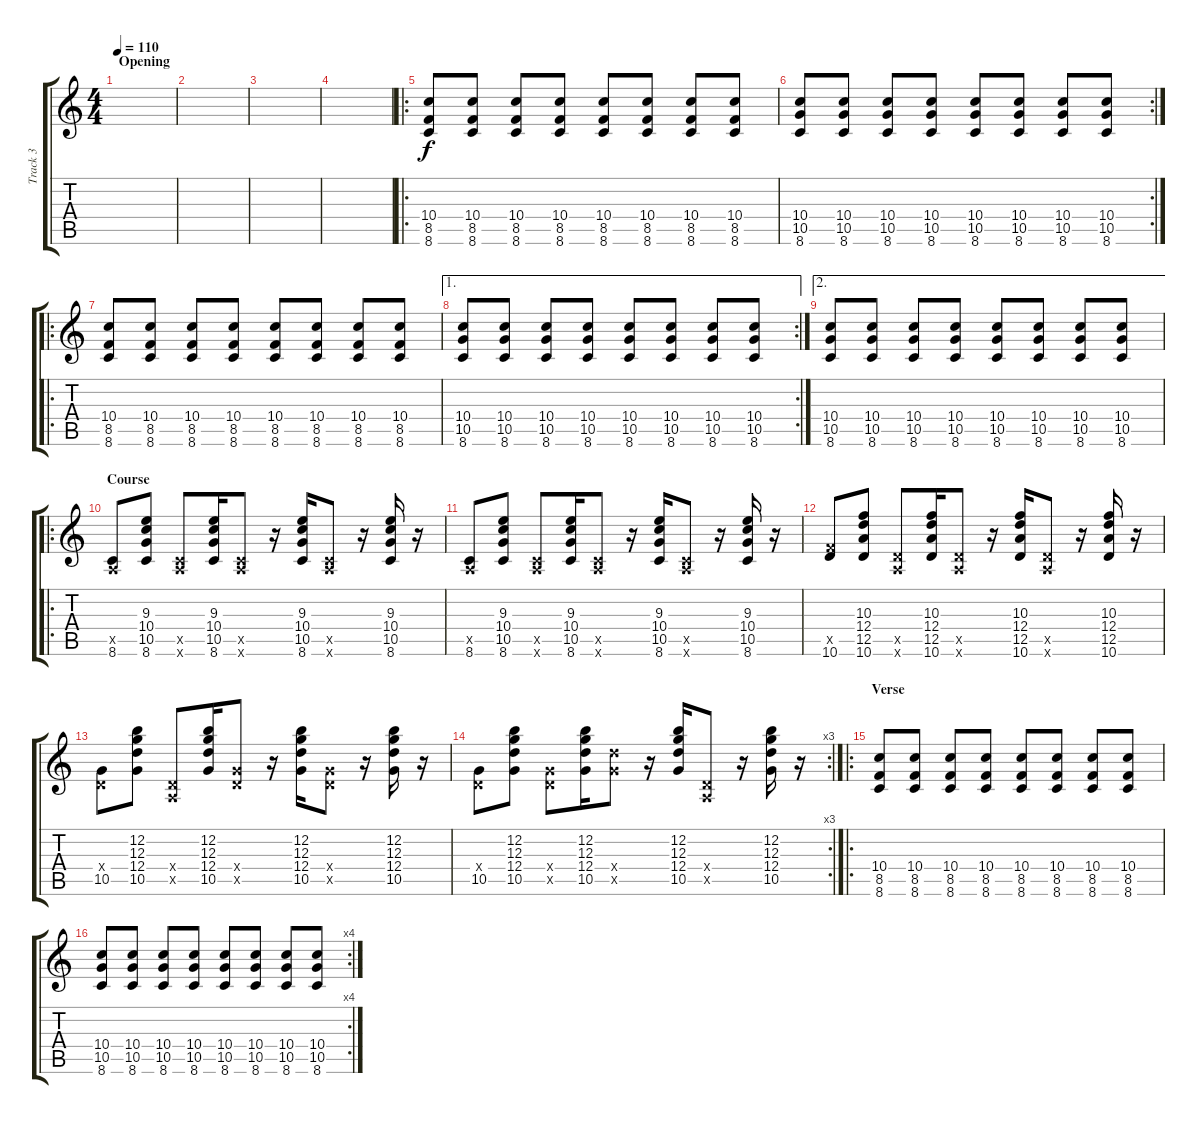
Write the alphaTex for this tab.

\track ("Track 3" "Track 3") {instrument overdrivenguitar}
\staff {score tabs}
\tuning (E4 B3 G3 D3 A2 E2) {hide}
\ts (4 4)
\section ("" "Opening")
\tempo 110
\clef g2
\ks c
|
|
|
|
\ro
(10.4 8.5 8.6).8 (10.4 8.5 8.6).8 (10.4 8.5 8.6).8 (10.4 8.5 8.6).8 (10.4 8.5 8.6).8 (10.4 8.5 8.6).8 (10.4 8.5 8.6).8 (10.4 8.5 8.6).8 |
\rc 2
(10.4 10.5 8.6).8 (10.4 10.5 8.6).8 (10.4 10.5 8.6).8 (10.4 10.5 8.6).8 (10.4 10.5 8.6).8 (10.4 10.5 8.6).8 (10.4 10.5 8.6).8 (10.4 10.5 8.6).8 |
\ro
(10.4 8.5 8.6).8 (10.4 8.5 8.6).8 (10.4 8.5 8.6).8 (10.4 8.5 8.6).8 (10.4 8.5 8.6).8 (10.4 8.5 8.6).8 (10.4 8.5 8.6).8 (10.4 8.5 8.6).8 |
\ae 1
\rc 2
(10.4 10.5 8.6).8 (10.4 10.5 8.6).8 (10.4 10.5 8.6).8 (10.4 10.5 8.6).8 (10.4 10.5 8.6).8 (10.4 10.5 8.6).8 (10.4 10.5 8.6).8 (10.4 10.5 8.6).8 |
\ae 2
(10.4 10.5 8.6).8 (10.4 10.5 8.6).8 (10.4 10.5 8.6).8 (10.4 10.5 8.6).8 (10.4 10.5 8.6).8 (10.4 10.5 8.6).8 (10.4 10.5 8.6).8 (10.4 10.5 8.6).8 |
\ro
\section ("" "Course")
(0.5{x} 8.6).8 (9.3 10.4 10.5 8.6).8 (0.5{x} 8.6{x}).8 (9.3 10.4 10.5 8.6).16 (0.5{x} 8.6{x}).8 r.16 (9.3 10.4 10.5 8.6).16 (0.5{x} 8.6{x}).8 r.16 (9.3 10.4 10.5 8.6).16 r.16 |
(0.5{x} 8.6).8 (9.3 10.4 10.5 8.6).8 (0.5{x} 8.6{x}).8 (9.3 10.4 10.5 8.6).16 (0.5{x} 8.6{x}).8 r.16 (9.3 10.4 10.5 8.6).16 (0.5{x} 8.6{x}).8 r.16 (9.3 10.4 10.5 8.6).16 r.16 |
(8.5{x} 10.6).8 (10.3 12.4 12.5 10.6).8 (0.5{x} 10.6{x}).8 (10.3 12.4 12.5 10.6).16 (0.5{x} 10.6{x}).8 r.16 (10.3 12.4 12.5 10.6).16 (0.5{x} 10.6{x}).8 r.16 (10.3 12.4 12.5 10.6).16 r.16 |
(0.4{x} 10.5).8 (12.2 12.3 12.4 10.5).8 (0.4{x} 0.5{x}).8 (12.2 12.3 12.4 10.5).16 (0.4{x} 10.5{x}).8 r.16 (12.2 12.3 12.4 10.5).16 (0.4{x} 10.5{x}).8 r.16 (12.2 12.3 12.4 10.5).16 r.16 |
\rc 3
(0.4{x} 10.5).8 (12.2 12.3 12.4 10.5).8 (0.4{x} 10.5{x}).8 (12.2 12.3 12.4 10.5).16 (12.4{x} 10.5{x}).8 r.16 (12.2 12.3 12.4 10.5).16 (0.4{x} 0.5{x}).8 r.16 (12.2 12.3 12.4 10.5).16 r.16 |
\ro
\section ("" "Verse")
(10.4 8.5 8.6).8 (10.4 8.5 8.6).8 (10.4 8.5 8.6).8 (10.4 8.5 8.6).8 (10.4 8.5 8.6).8 (10.4 8.5 8.6).8 (10.4 8.5 8.6).8 (10.4 8.5 8.6).8 |
\rc 4
(10.4 10.5 8.6).8 (10.4 10.5 8.6).8 (10.4 10.5 8.6).8 (10.4 10.5 8.6).8 (10.4 10.5 8.6).8 (10.4 10.5 8.6).8 (10.4 10.5 8.6).8 (10.4 10.5 8.6).8
